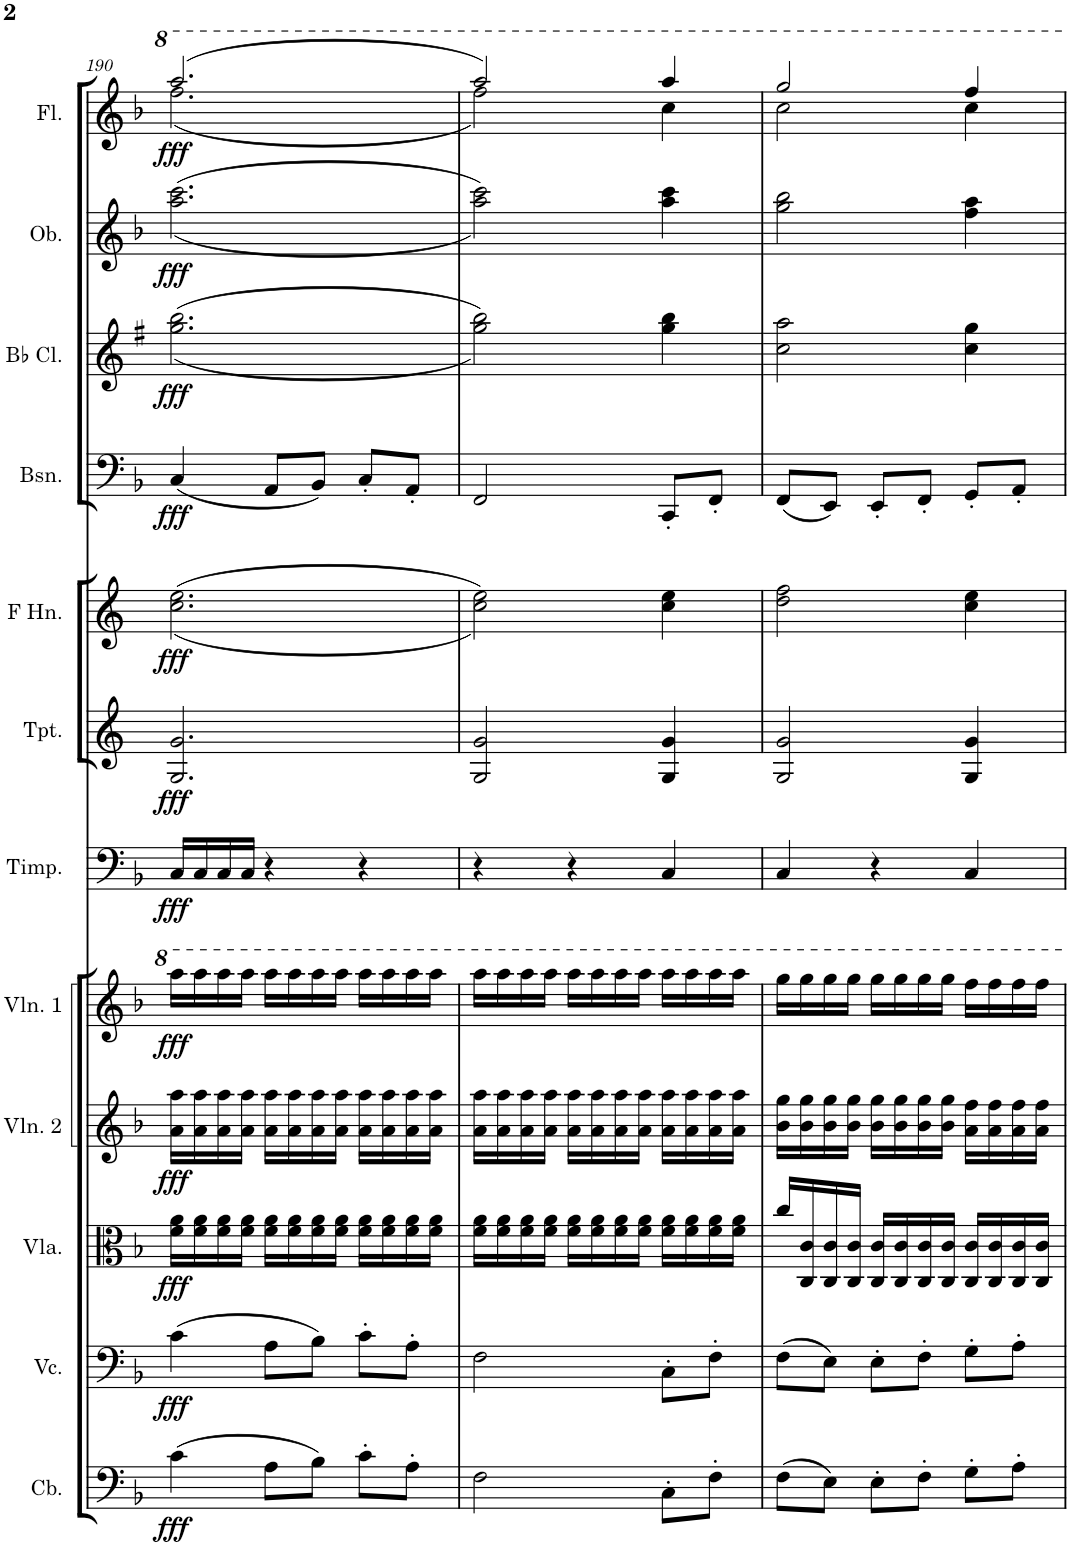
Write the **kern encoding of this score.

**kern	**dynam	**kern	**dynam	**kern	**dynam	**kern	**dynam	**kern	**dynam	**kern	**dynam	**kern	**dynam	**kern	**dynam	**kern	**dynam	**kern	**dynam	**kern	**dynam	**kern	**dynam
*part12	*part12	*part11	*part11	*part10	*part10	*part9	*part9	*part8	*part8	*part7	*part7	*part6	*part6	*part5	*part5	*part4	*part4	*part3	*part3	*part2	*part2	*part1	*part1
*staff12	*staff12	*staff11	*staff11	*staff10	*staff10	*staff9	*staff9	*staff8	*staff8	*staff7	*staff7	*staff6	*staff6	*staff5	*staff5	*staff4	*staff4	*staff3	*staff3	*staff2	*staff2	*staff1	*staff1
*I"Contrabass	*	*I"Violoncello	*	*I"Viola	*	*I"Violin 2	*	*I"Violin 1	*	*I"Timpani	*	*I"Trumpet in F	*	*I"Horn in F	*	*I"Bassoon	*	*I"Bb Clarinet	*	*I"Oboe	*	*I"Flute	*
*I'Cb.	*	*I'Vc.	*	*I'Vla.	*	*I'Vln. 2	*	*I'Vln. 1	*	*I'Timp.	*	*I'Tpt.	*	*	*	*I'Bsn.	*	*I'Bb Cl.	*	*I'Ob.	*	*I'Fl.	*
!!LO:PB:g=z
*clefF4	*	*clefF4	*	*clefC3	*	*clefG2	*	*clefG2	*	*clefF4	*	*clefG2	*	*clefG2	*	*clefF4	*	*clefG2	*	*clefG2	*	*clefG2	*
*Trd7c12	*	*	*	*	*	*	*	*	*	*	*	*Trd1c2	*	*Trd4c7	*	*	*	*Trd1c2	*	*	*	*	*
*k[b-]	*	*k[b-]	*	*k[b-]	*	*k[b-]	*	*k[b-]	*	*k[b-]	*	*k[]	*	*k[]	*	*k[b-]	*	*k[f#]	*	*k[b-]	*	*k[b-]	*
*M3/4	*	*M3/4	*	*M3/4	*	*M3/4	*	*M3/4	*	*M3/4	*	*M3/4	*	*M3/4	*	*M3/4	*	*M3/4	*	*M3/4	*	*M3/4	*
=190	=190	=190	=190	=190	=190	=190	=190	=190	=190	=190	=190	=190	=190	=190	=190	=190	=190	=190	=190	=190	=190	=190	=190
*	*	*	*	*	*	*	*	*	*	*	*	*	*	*	*	*	*	*	*	*	*	*^	*
!	!LO:DY:b	!	!LO:DY:b	!	!LO:DY:b	!	!LO:DY:b	!	!LO:DY:b	!	!LO:DY:b	!	!LO:DY:b	!	!LO:DY:b	!	!LO:DY:b	!	!LO:DY:b	!	!LO:DY:b	!	!	!LO:DY:b
(4c\	fff	(4c\	fff	16f\ 16a\LL	fff	16a\ 16aa\LL	fff	16aaa\LL	fff	16C/LL	fff	2.G/ 2.g/	fff	(<(2.cc\ 2.ee\	fff	(4C/	fff	((<2.gg\ 2.bb\	fff	((<2.aa\ 2.ccc\	fff	(2.aaa/	(2.fff\	fff
.	.	.	.	16f\ 16a\	.	16a\ 16aa\	.	16aaa\	.	16C/	.	.	.	.	.	.	.	.	.	.	.	.	.	.
.	.	.	.	16f\ 16a\	.	16a\ 16aa\	.	16aaa\	.	16C/	.	.	.	.	.	.	.	.	.	.	.	.	.	.
.	.	.	.	16f\ 16a\JJ	.	16a\ 16aa\JJ	.	16aaa\JJ	.	16C/JJ	.	.	.	.	.	.	.	.	.	.	.	.	.	.
8A\L	.	8A\L	.	16f\ 16a\LL	.	16a\ 16aa\LL	.	16aaa\LL	.	4r	.	.	.	.	.	8AA/L	.	.	.	.	.	.	.	.
.	.	.	.	16f\ 16a\	.	16a\ 16aa\	.	16aaa\	.	.	.	.	.	.	.	.	.	.	.	.	.	.	.	.
8B-\J)	.	8B-\J)	.	16f\ 16a\	.	16a\ 16aa\	.	16aaa\	.	.	.	.	.	.	.	8BB-/J)	.	.	.	.	.	.	.	.
.	.	.	.	16f\ 16a\JJ	.	16a\ 16aa\JJ	.	16aaa\JJ	.	.	.	.	.	.	.	.	.	.	.	.	.	.	.	.
8c'\L	.	8c'\L	.	16f\ 16a\LL	.	16a\ 16aa\LL	.	16aaa\LL	.	4r	.	.	.	.	.	8C'/L	.	.	.	.	.	.	.	.
.	.	.	.	16f\ 16a\	.	16a\ 16aa\	.	16aaa\	.	.	.	.	.	.	.	.	.	.	.	.	.	.	.	.
8A'\J	.	8A'\J	.	16f\ 16a\	.	16a\ 16aa\	.	16aaa\	.	.	.	.	.	.	.	8AA'/J	.	.	.	.	.	.	.	.
.	.	.	.	16f\ 16a\JJ	.	16a\ 16aa\JJ	.	16aaa\JJ	.	.	.	.	.	.	.	.	.	.	.	.	.	.	.	.
=191	=191	=191	=191	=191	=191	=191	=191	=191	=191	=191	=191	=191	=191	=191	=191	=191	=191	=191	=191	=191	=191	=191	=191	=191
2F\	.	2F\	.	16f\ 16a\LL	.	16a\ 16aa\LL	.	16aaa\LL	.	4r	.	2G/ 2g/	.	2cc\ 2ee\))	.	2FF/	.	2gg\ 2bb\))	.	2aa\ 2ccc\))	.	2aaa/)	2fff\)	.
.	.	.	.	16f\ 16a\	.	16a\ 16aa\	.	16aaa\	.	.	.	.	.	.	.	.	.	.	.	.	.	.	.	.
.	.	.	.	16f\ 16a\	.	16a\ 16aa\	.	16aaa\	.	.	.	.	.	.	.	.	.	.	.	.	.	.	.	.
.	.	.	.	16f\ 16a\JJ	.	16a\ 16aa\JJ	.	16aaa\JJ	.	.	.	.	.	.	.	.	.	.	.	.	.	.	.	.
.	.	.	.	16f\ 16a\LL	.	16a\ 16aa\LL	.	16aaa\LL	.	4r	.	.	.	.	.	.	.	.	.	.	.	.	.	.
.	.	.	.	16f\ 16a\	.	16a\ 16aa\	.	16aaa\	.	.	.	.	.	.	.	.	.	.	.	.	.	.	.	.
.	.	.	.	16f\ 16a\	.	16a\ 16aa\	.	16aaa\	.	.	.	.	.	.	.	.	.	.	.	.	.	.	.	.
.	.	.	.	16f\ 16a\JJ	.	16a\ 16aa\JJ	.	16aaa\JJ	.	.	.	.	.	.	.	.	.	.	.	.	.	.	.	.
8C'\L	.	8C'\L	.	16f\ 16a\LL	.	16a\ 16aa\LL	.	16aaa\LL	.	4C/	.	4G/ 4g/	.	4cc\ 4ee\	.	8CC'/L	.	4gg\ 4bb\	.	4aa\ 4ccc\	.	4aaa/	4ccc\	.
.	.	.	.	16f\ 16a\	.	16a\ 16aa\	.	16aaa\	.	.	.	.	.	.	.	.	.	.	.	.	.	.	.	.
8F'\J	.	8F'\J	.	16f\ 16a\	.	16a\ 16aa\	.	16aaa\	.	.	.	.	.	.	.	8FF'/J	.	.	.	.	.	.	.	.
.	.	.	.	16f\ 16a\JJ	.	16a\ 16aa\JJ	.	16aaa\JJ	.	.	.	.	.	.	.	.	.	.	.	.	.	.	.	.
=192	=192	=192	=192	=192	=192	=192	=192	=192	=192	=192	=192	=192	=192	=192	=192	=192	=192	=192	=192	=192	=192	=192	=192	=192
(8F\L	.	(8F\L	.	16cc/LL	.	16b-\ 16gg\LL	.	16ggg\LL	.	4C/	.	2G/ 2g/	.	2dd\ 2ff\	.	(8FF/L	.	2cc\ 2aa\	.	2gg\ 2bb-\	.	2ggg/	2ccc\	.
.	.	.	.	16C/ 16c/	.	16b-\ 16gg\	.	16ggg\	.	.	.	.	.	.	.	.	.	.	.	.	.	.	.	.
8E\J)	.	8E\J)	.	16C/ 16c/	.	16b-\ 16gg\	.	16ggg\	.	.	.	.	.	.	.	8EE/J)	.	.	.	.	.	.	.	.
.	.	.	.	16C/ 16c/JJ	.	16b-\ 16gg\JJ	.	16ggg\JJ	.	.	.	.	.	.	.	.	.	.	.	.	.	.	.	.
8E'\L	.	8E'\L	.	16C/ 16c/LL	.	16b-\ 16gg\LL	.	16ggg\LL	.	4r	.	.	.	.	.	8EE'/L	.	.	.	.	.	.	.	.
.	.	.	.	16C/ 16c/	.	16b-\ 16gg\	.	16ggg\	.	.	.	.	.	.	.	.	.	.	.	.	.	.	.	.
8F'\J	.	8F'\J	.	16C/ 16c/	.	16b-\ 16gg\	.	16ggg\	.	.	.	.	.	.	.	8FF'/J	.	.	.	.	.	.	.	.
.	.	.	.	16C/ 16c/JJ	.	16b-\ 16gg\JJ	.	16ggg\JJ	.	.	.	.	.	.	.	.	.	.	.	.	.	.	.	.
8G'\L	.	8G'\L	.	16C/ 16c/LL	.	16a\ 16ff\LL	.	16fff\LL	.	4C/	.	4G/ 4g/	.	4cc\ 4ee\	.	8GG'/L	.	4cc\ 4gg\	.	4ff\ 4aa\	.	4fff/	4ccc\	.
.	.	.	.	16C/ 16c/	.	16a\ 16ff\	.	16fff\	.	.	.	.	.	.	.	.	.	.	.	.	.	.	.	.
8A'\J	.	8A'\J	.	16C/ 16c/	.	16a\ 16ff\	.	16fff\	.	.	.	.	.	.	.	8AA'/J	.	.	.	.	.	.	.	.
.	.	.	.	16C/ 16c/JJ	.	16a\ 16ff\JJ	.	16fff\JJ	.	.	.	.	.	.	.	.	.	.	.	.	.	.	.	.
*	*	*	*	*	*	*	*	*	*	*	*	*	*	*	*	*	*	*	*	*	*	*v	*v	*
=	=	=	=	=	=	=	=	=	=	=	=	=	=	=	=	=	=	=	=	=	=	=	=
*-	*-	*-	*-	*-	*-	*-	*-	*-	*-	*-	*-	*-	*-	*-	*-	*-	*-	*-	*-	*-	*-	*-	*-
